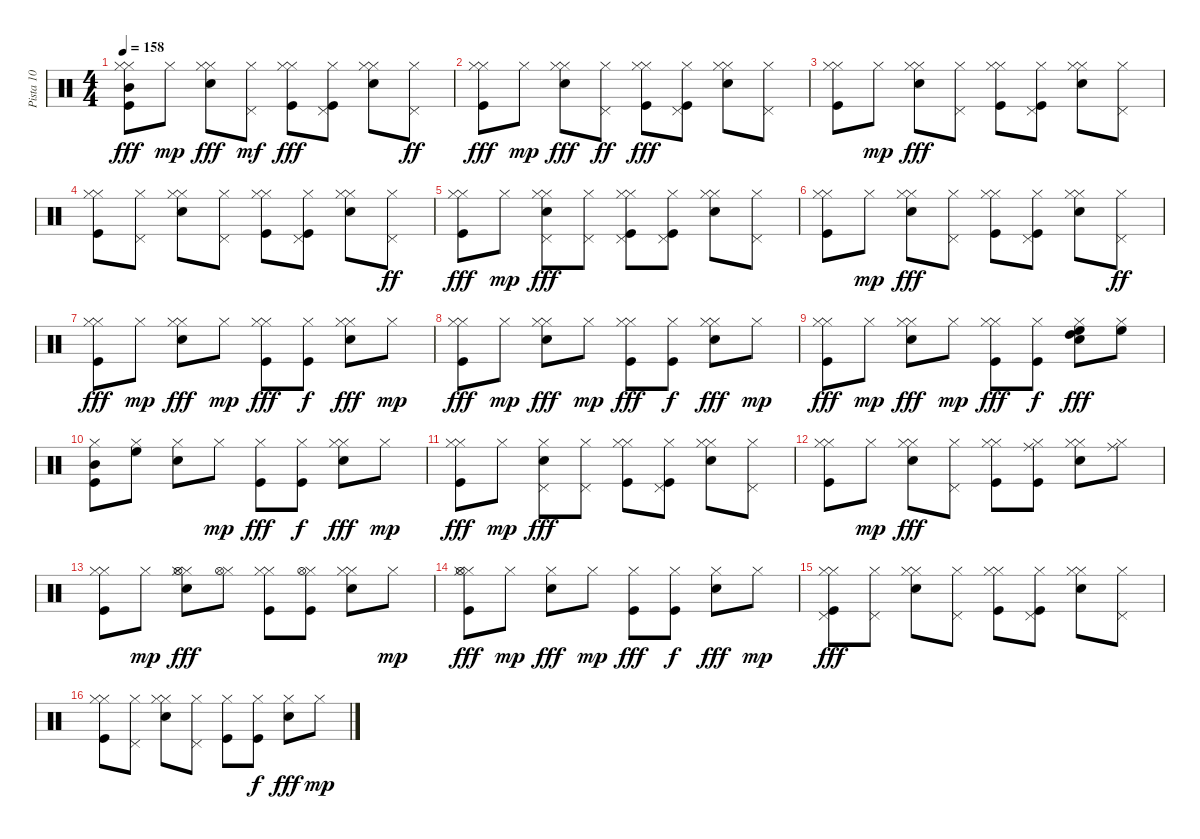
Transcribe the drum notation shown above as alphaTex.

\track ("Pista 10" "Pista 10") {instrument percussion}
\staff {score}
\articulation defaults
\ts (4 4)
\tempo 158
\clef neutral
\ks c
("Hi-Hat (closed)" "Kick (hit)" "Mid Tom (hit)" "Hi-Hat (closed)").8{dy fff} "Hi-Hat (closed)".8{dy mp} ("Snare (hit) 2" "Hi-Hat (closed)" "Hi-Hat (closed)").8{dy fff} ("Hi-Hat (closed)" "Pedal Hi-Hat (hit)").8{dy mf} ("Hi-Hat (closed)" "Kick (hit)" "Hi-Hat (closed)").8{dy fff} ("Hi-Hat (closed)" "Kick (hit)" "Pedal Hi-Hat (hit)").8 ("Snare (hit) 2" "Hi-Hat (closed)" "Hi-Hat (closed)").8 ("Hi-Hat (closed)" "Pedal Hi-Hat (hit)").8{dy ff} |
("Hi-Hat (closed)" "Kick (hit)" "Hi-Hat (closed)").8{dy fff} "Hi-Hat (closed)".8{dy mp} ("Snare (hit) 2" "Hi-Hat (closed)" "Hi-Hat (closed)").8{dy fff} ("Hi-Hat (closed)" "Pedal Hi-Hat (hit)").8{dy ff} ("Hi-Hat (closed)" "Kick (hit)" "Hi-Hat (closed)").8{dy fff} ("Hi-Hat (closed)" "Kick (hit)" "Pedal Hi-Hat (hit)").8 ("Snare (hit) 2" "Hi-Hat (closed)" "Hi-Hat (closed)").8 ("Hi-Hat (closed)" "Pedal Hi-Hat (hit)").8 |
("Hi-Hat (closed)" "Kick (hit)" "Hi-Hat (closed)").8 "Hi-Hat (closed)".8{dy mp} ("Snare (hit) 2" "Hi-Hat (closed)" "Hi-Hat (closed)").8{dy fff} ("Hi-Hat (closed)" "Pedal Hi-Hat (hit)").8 ("Hi-Hat (closed)" "Kick (hit)" "Hi-Hat (closed)").8 ("Hi-Hat (closed)" "Kick (hit)" "Pedal Hi-Hat (hit)").8 ("Snare (hit) 2" "Hi-Hat (closed)" "Hi-Hat (closed)").8 ("Hi-Hat (closed)" "Pedal Hi-Hat (hit)").8 |
("Hi-Hat (closed)" "Kick (hit)" "Hi-Hat (closed)").8 ("Hi-Hat (closed)" "Pedal Hi-Hat (hit)").8 ("Snare (hit) 2" "Hi-Hat (closed)" "Hi-Hat (closed)").8 ("Hi-Hat (closed)" "Pedal Hi-Hat (hit)").8 ("Hi-Hat (closed)" "Kick (hit)" "Hi-Hat (closed)").8 ("Hi-Hat (closed)" "Kick (hit)" "Pedal Hi-Hat (hit)").8 ("Snare (hit) 2" "Hi-Hat (closed)" "Hi-Hat (closed)").8 ("Hi-Hat (closed)" "Pedal Hi-Hat (hit)").8{dy ff} |
("Hi-Hat (closed)" "Kick (hit)" "Hi-Hat (closed)").8{dy fff} "Hi-Hat (closed)".8{dy mp} ("Snare (hit) 2" "Hi-Hat (closed)" "Pedal Hi-Hat (hit)" "Hi-Hat (closed)").8{dy fff} ("Hi-Hat (closed)" "Pedal Hi-Hat (hit)").8 ("Hi-Hat (closed)" "Kick (hit)" "Pedal Hi-Hat (hit)" "Hi-Hat (closed)").8 ("Hi-Hat (closed)" "Kick (hit)" "Pedal Hi-Hat (hit)").8 ("Snare (hit) 2" "Hi-Hat (closed)" "Hi-Hat (closed)").8 ("Hi-Hat (closed)" "Pedal Hi-Hat (hit)").8 |
("Hi-Hat (closed)" "Kick (hit)" "Hi-Hat (closed)").8 "Hi-Hat (closed)".8{dy mp} ("Snare (hit) 2" "Hi-Hat (closed)" "Hi-Hat (closed)").8{dy fff} ("Hi-Hat (closed)" "Pedal Hi-Hat (hit)").8 ("Hi-Hat (closed)" "Kick (hit)" "Hi-Hat (closed)").8 ("Hi-Hat (closed)" "Kick (hit)" "Pedal Hi-Hat (hit)").8 ("Snare (hit) 2" "Hi-Hat (closed)" "Hi-Hat (closed)").8 ("Hi-Hat (closed)" "Pedal Hi-Hat (hit)").8{dy ff} |
("Hi-Hat (closed)" "Kick (hit)" "Hi-Hat (closed)").8{dy fff} "Hi-Hat (closed)".8{dy mp} ("Snare (hit) 2" "Hi-Hat (closed)" "Hi-Hat (closed)").8{dy fff} "Hi-Hat (closed)".8{dy mp} ("Hi-Hat (closed)" "Kick (hit)" "Hi-Hat (closed)").8{dy fff} ("Hi-Hat (closed)" "Kick (hit)").8{dy f} ("Snare (hit) 2" "Hi-Hat (closed)" "Hi-Hat (closed)").8{dy fff} "Hi-Hat (closed)".8{dy mp} |
("Hi-Hat (closed)" "Kick (hit)" "Hi-Hat (closed)").8{dy fff} "Hi-Hat (closed)".8{dy mp} ("Snare (hit) 2" "Hi-Hat (closed)" "Hi-Hat (closed)").8{dy fff} "Hi-Hat (closed)".8{dy mp} ("Hi-Hat (closed)" "Kick (hit)" "Hi-Hat (closed)").8{dy fff} ("Hi-Hat (closed)" "Kick (hit)").8{dy f} ("Snare (hit) 2" "Hi-Hat (closed)" "Hi-Hat (closed)").8{dy fff} "Hi-Hat (closed)".8{dy mp} |
("Hi-Hat (closed)" "Kick (hit)" "Hi-Hat (closed)").8{dy fff} "Hi-Hat (closed)".8{dy mp} ("Snare (hit) 2" "Hi-Hat (closed)" "Hi-Hat (closed)").8{dy fff} "Hi-Hat (closed)".8{dy mp} ("Hi-Hat (closed)" "Kick (hit)" "Hi-Hat (closed)").8{dy fff} ("Hi-Hat (closed)" "Kick (hit)").8{dy f} ("Snare (hit) 2" "Hi-Hat (closed)" "High Floor Tom (hit)" "High Tom (hit)").8{dy fff} ("Hi-Hat (closed)" "High Floor Tom (hit)").8 |
("Hi-Hat (closed)" "Kick (hit)" "Mid Tom (hit)").8 ("Hi-Hat (closed)" "High Floor Tom (hit)").8 ("Snare (hit) 2" "Hi-Hat (closed)").8 "Hi-Hat (closed)".8{dy mp} ("Hi-Hat (closed)" "Kick (hit)").8{dy fff} ("Hi-Hat (closed)" "Kick (hit)").8{dy f} ("Snare (hit) 2" "Hi-Hat (closed)" "Hi-Hat (closed)").8{dy fff} "Hi-Hat (closed)".8{dy mp} |
("Hi-Hat (closed)" "Kick (hit)" "Hi-Hat (closed)").8{dy fff} "Hi-Hat (closed)".8{dy mp} ("Snare (hit) 2" "Hi-Hat (closed)" "Pedal Hi-Hat (hit)").8{dy fff} ("Hi-Hat (closed)" "Pedal Hi-Hat (hit)").8 ("Hi-Hat (closed)" "Kick (hit)" "Hi-Hat (closed)").8 ("Hi-Hat (closed)" "Kick (hit)" "Pedal Hi-Hat (hit)").8 ("Snare (hit) 2" "Hi-Hat (closed)" "Hi-Hat (closed)").8 ("Hi-Hat (closed)" "Pedal Hi-Hat (hit)").8 |
("Hi-Hat (closed)" "Kick (hit)" "Hi-Hat (closed)").8 "Hi-Hat (closed)".8{dy mp} ("Snare (hit) 2" "Hi-Hat (closed)" "Hi-Hat (closed)").8{dy fff} ("Hi-Hat (closed)" "Pedal Hi-Hat (hit)").8 ("Hi-Hat (closed)" "Kick (hit)" "Hi-Hat (closed)").8 ("Hi-Hat (closed)" "Kick (hit)" "Ride (middle)").8 ("Snare (hit) 2" "Hi-Hat (closed)" "Hi-Hat (closed)").8 ("Hi-Hat (closed)" "Ride (middle)").8 |
("Hi-Hat (closed)" "Kick (hit)" "Hi-Hat (closed)").8 "Hi-Hat (closed)".8{dy mp} ("Snare (hit) 2" "Hi-Hat (closed)" "Hi-Hat (closed)" "Hi-Hat (open)").8{dy fff} ("Hi-Hat (closed)" "Hi-Hat (open)").8 ("Hi-Hat (closed)" "Kick (hit)" "Hi-Hat (closed)").8 ("Hi-Hat (closed)" "Kick (hit)" "Hi-Hat (open)").8 ("Snare (hit) 2" "Hi-Hat (closed)" "Hi-Hat (closed)").8 "Hi-Hat (closed)".8{dy mp} |
("Hi-Hat (closed)" "Kick (hit)" "Hi-Hat (closed)" "Hi-Hat (open)").8{dy fff} "Hi-Hat (closed)".8{dy mp} ("Snare (hit) 2" "Hi-Hat (closed)").8{dy fff} "Hi-Hat (closed)".8{dy mp} ("Hi-Hat (closed)" "Kick (hit)").8{dy fff} ("Hi-Hat (closed)" "Kick (hit)").8{dy f} ("Snare (hit) 2" "Hi-Hat (closed)").8{dy fff} "Hi-Hat (closed)".8{dy mp} |
("Hi-Hat (closed)" "Kick (hit)" "Pedal Hi-Hat (hit)" "Hi-Hat (closed)").8{dy fff} ("Hi-Hat (closed)" "Pedal Hi-Hat (hit)").8 ("Snare (hit) 2" "Hi-Hat (closed)" "Hi-Hat (closed)").8 ("Hi-Hat (closed)" "Pedal Hi-Hat (hit)").8 ("Hi-Hat (closed)" "Kick (hit)" "Hi-Hat (closed)").8 ("Hi-Hat (closed)" "Kick (hit)" "Pedal Hi-Hat (hit)").8 ("Snare (hit) 2" "Hi-Hat (closed)" "Hi-Hat (closed)").8 ("Hi-Hat (closed)" "Pedal Hi-Hat (hit)").8 |
("Hi-Hat (closed)" "Kick (hit)" "Hi-Hat (closed)").8 ("Hi-Hat (closed)" "Pedal Hi-Hat (hit)").8 ("Snare (hit) 2" "Hi-Hat (closed)" "Hi-Hat (closed)").8 ("Hi-Hat (closed)" "Pedal Hi-Hat (hit)").8 ("Hi-Hat (closed)" "Kick (hit)").8 ("Hi-Hat (closed)" "Kick (hit)").8{dy f} ("Snare (hit) 2" "Hi-Hat (closed)").8{dy fff} "Hi-Hat (closed)".8{dy mp}
